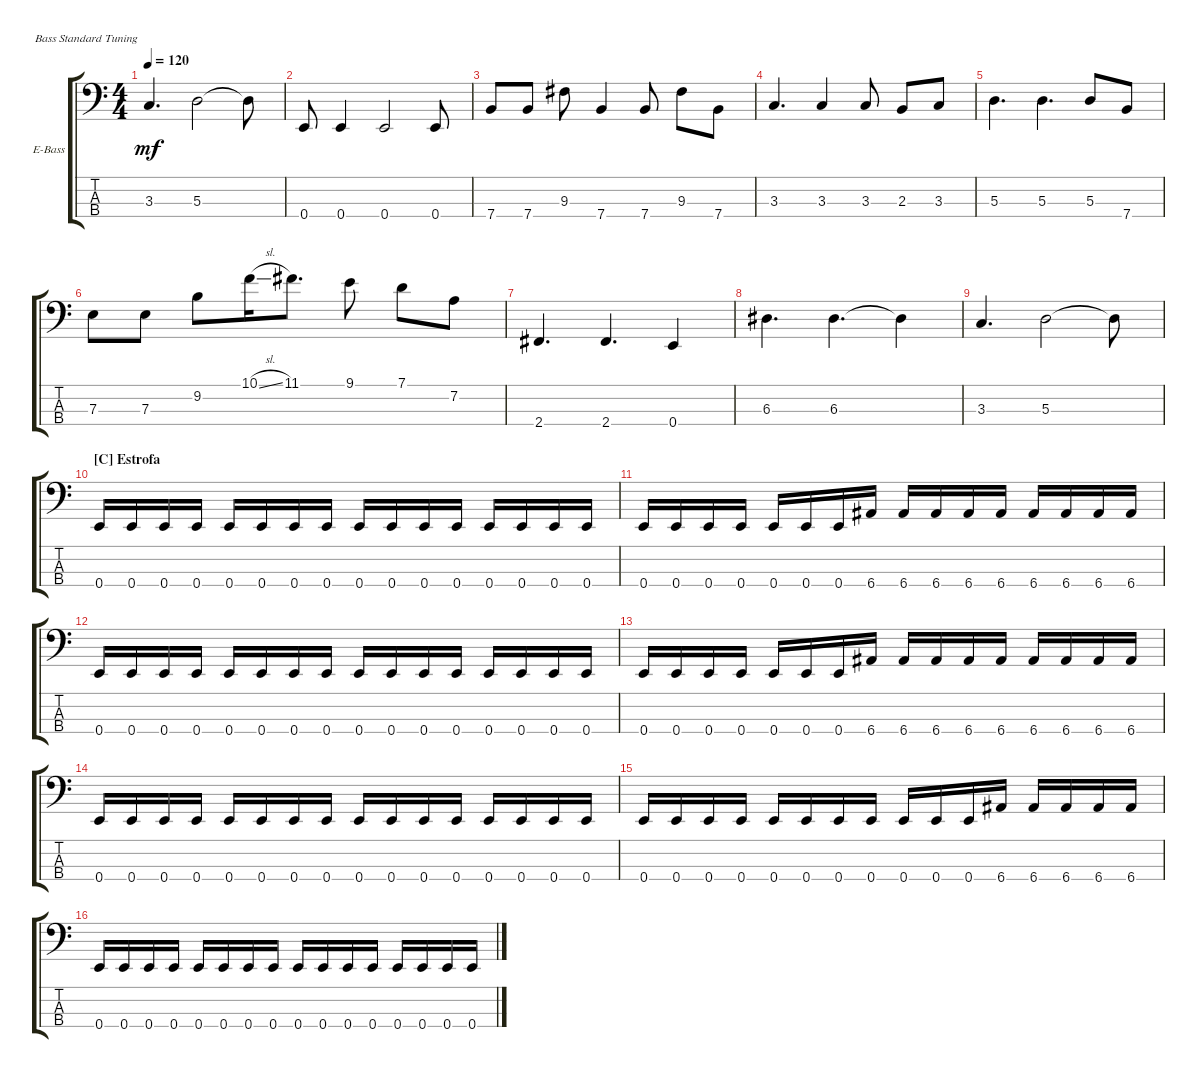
\bracketExtendMode groupsimilarinstruments
\firstSystemTrackNameOrientation horizontal
\otherSystemsTrackNameOrientation horizontal
\track ("Electric Bass" "E-Bass") {instrument electricbassfinger}
\staff {score tabs}
\tuning (G2 D2 A1 E1)
\ts (4 4)
\tempo 120
\clef f4
\ks c
3.3.4{d dy mf} 5.3.2 5.3{t}.8 |
0.4.8 0.4.4 0.4.2 0.4.8 |
7.4.8 7.4.8 9.3.8 7.4.4 7.4.8 9.3.8 7.4.8 |
3.3.4{d} 3.3.4 3.3.8 2.3.8 3.3.8 |
5.3.4{d} 5.3.4{d} 5.3.8 7.4.8 |
7.3.8 7.3.8 9.2.8 10.1{sl}.16 11.1.8{d} 9.1.8 7.1.8 7.2.8 |
2.4.4{d} 2.4.4{d} 0.4.4 |
6.3.4{d} 6.3.4{d} 6.3{t}.4 |
3.3.4{d} 5.3.2 5.3{t}.8 |
\section ("C" "Estrofa")
0.4.16 0.4.16 0.4.16 0.4.16 0.4.16 0.4.16 0.4.16 0.4.16 0.4.16 0.4.16 0.4.16 0.4.16 0.4.16 0.4.16 0.4.16 0.4.16 |
0.4.16 0.4.16 0.4.16 0.4.16 0.4.16 0.4.16 0.4.16 6.4.16 6.4.16 6.4.16 6.4.16 6.4.16 6.4.16 6.4.16 6.4.16 6.4.16 |
0.4.16 0.4.16 0.4.16 0.4.16 0.4.16 0.4.16 0.4.16 0.4.16 0.4.16 0.4.16 0.4.16 0.4.16 0.4.16 0.4.16 0.4.16 0.4.16 |
0.4.16 0.4.16 0.4.16 0.4.16 0.4.16 0.4.16 0.4.16 6.4.16 6.4.16 6.4.16 6.4.16 6.4.16 6.4.16 6.4.16 6.4.16 6.4.16 |
0.4.16 0.4.16 0.4.16 0.4.16 0.4.16 0.4.16 0.4.16 0.4.16 0.4.16 0.4.16 0.4.16 0.4.16 0.4.16 0.4.16 0.4.16 0.4.16 |
0.4.16 0.4.16 0.4.16 0.4.16 0.4.16 0.4.16 0.4.16 0.4.16 0.4.16 0.4.16 0.4.16 6.4.16 6.4.16 6.4.16 6.4.16 6.4.16 |
0.4.16 0.4.16 0.4.16 0.4.16 0.4.16 0.4.16 0.4.16 0.4.16 0.4.16 0.4.16 0.4.16 0.4.16 0.4.16 0.4.16 0.4.16 0.4.16
